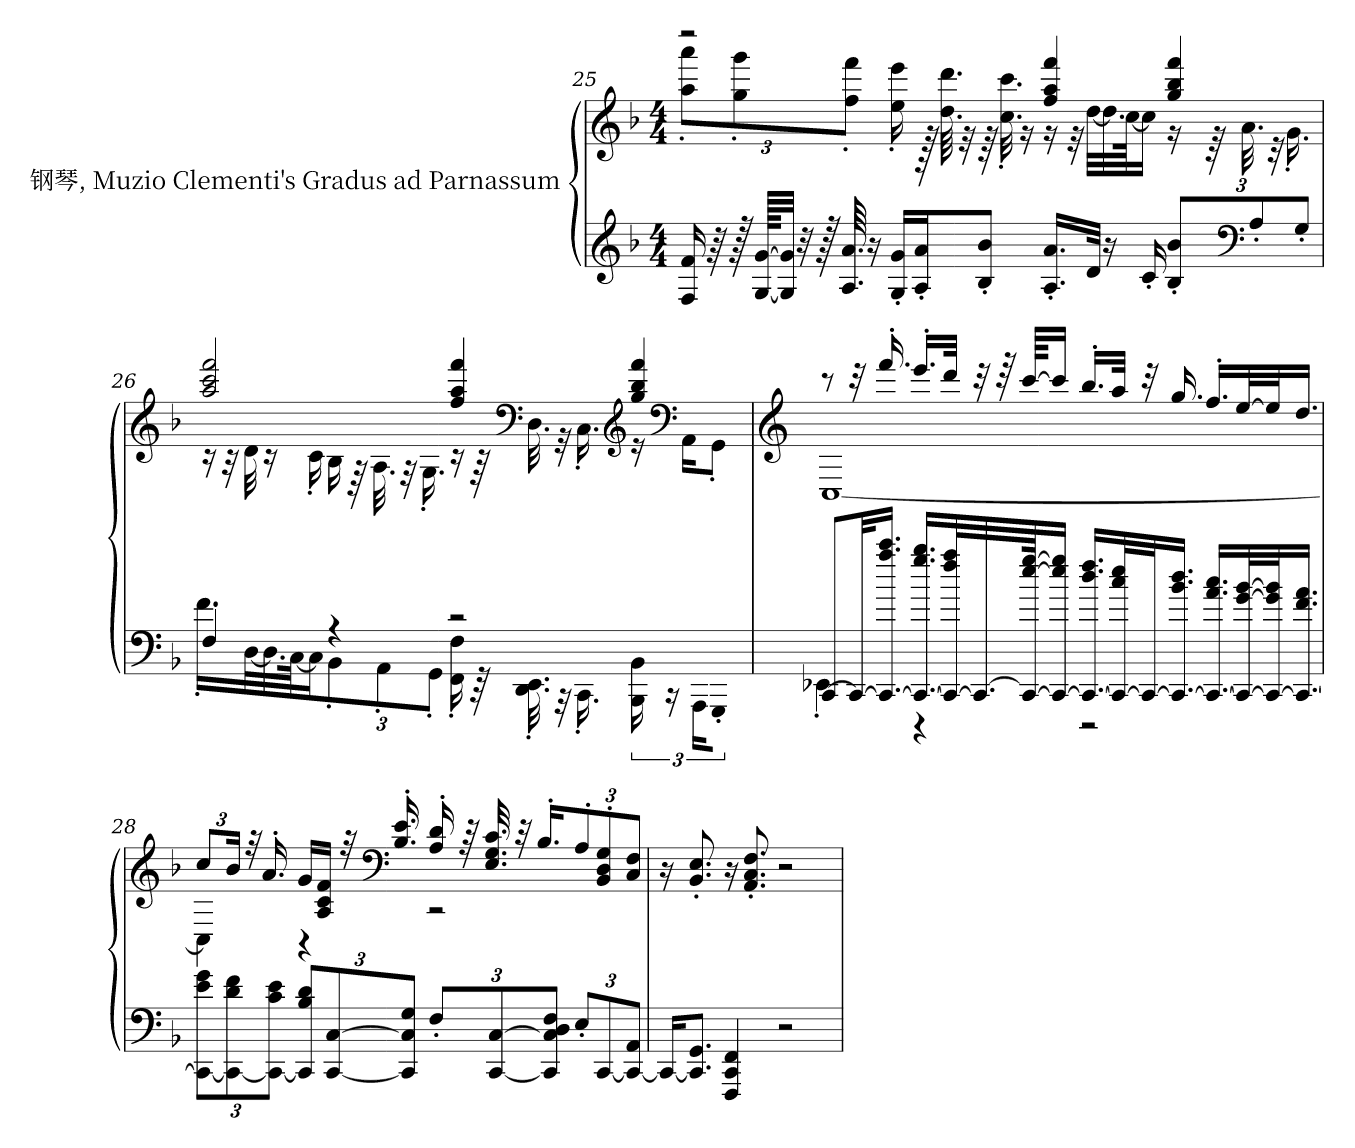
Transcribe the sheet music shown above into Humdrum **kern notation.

**kern	**kern
*part1	*part1
*staff2	*staff1
*I"钢琴, Muzio Clementi's Gradus ad Parnassum	*
!!LO:LB:g=z
*clefG2	*clefG2
*k[b-]	*k[b-]
*M4/4	*M4/4
=25	=25
*	*^
*	*	*Xbrackettup
16F/ 16f/	2r	12aa\' 12aaa\'L
64r	.	.
128r	.	.
.	.	12gg\' 12ggg\'
[128G/ [128g/KKLLL	.	.
32G/] 32g/]JJJ	.	.
32r	.	.
128r	.	.
64.A/ 64.a/	.	.
.	.	12ff\' 12fff\'J
16r	.	.
16G/' 16g/'LL	.	16ee\' 16eee\'
16A/' 16a/'J	.	128r
.	.	64.dd\ 64.ddd\
.	.	32r
8B-/' 8b-/'J	.	64r
.	.	32.cc\' 32.ccc\'
.	.	16r
16.A/' 16.a/'LL	4ff/ 4aa/ 4fff/	16r
.	.	32r
32d/JJk	.	[32dd\LLL
16r	.	32.dd\]
.	.	[64cc\JK
16c'/	.	16cc\JJ]
*Xbrackettup	*	*
12B-/' 12b-/'L	4gg/ 4bb-/ 4fff/	16r
.	.	64r
.	.	32.a\
*clefF4	*	*
12A'/	.	.
.	.	32r
.	.	16.g'\
12G'/J	.	.
!!LO:PB:g=z	!!
=26	=26	=26
*^	*	*
4F'/	16.f'\LL	2aa/ 2ccc/ 2fff/	16r
.	.	.	32r
.	[32D\L	.	32d\
.	32.D\]	.	16r
.	[64C\JK	.	.
.	16C\J]	.	16c'\
4r	12BB-'\	.	16B-\
.	.	.	64r
.	.	.	32.A\
.	12AA'\	.	.
.	.	.	32r
.	.	.	16.G'\
.	12GG'\J	.	.
2r	16FF\' 16F\'	4ff/ 4aa/ 4fff/	16r
.	64r	.	64r
*	*	*clefF4	*
.	32.DD\' 32.EE\'	.	32.D\
.	32r	.	32r
.	16.CC'\	.	16.C'\
*	*	*clefG2	*
*	*brackettup	*	*
.	24BBB-\ 24BB-\	4gg/ 4bb-/ 4fff/	16r
.	24r	.	.
*	*	*clefF4	*
.	.	.	16AA\KL
.	24AAA\KL	.	.
.	8GGG'\J	.	8GG'\J
!!LO:LB:g=z	!!
=27	=27	=27	=27
*	*	*clefG2	*
[8CC/L	4EE-X'\	8r	[1C
32CC/KL_	.	32r	.
16.CC/_ 16.aa/ 16.ccc/JJ	.	16.fff'/	.
16.CC/_ 16.gg/ 16.bb-/LL	4r	16.eee'/LL	.
32CC/_ 32ff/ 32aa/L	.	32ddd/JJk	.
32.CC/_	.	32r	.
.	.	64r	.
64CC/_ [64ee/ [64gg/JK	.	[64ccc/KKLL	.
16CC/_ 16ee/] 16gg/]JJ	.	16ccc/JJ]	.
16.CC/_ 16.dd/ 16.ff/LL	2r	16.bb-'/LL	.
32CC/_ 32cc/ 32ee/L	.	32aa/JJk	.
32CC/J_	.	32r	.
16.CC/_ 16.b-/ 16.dd/JJ	.	16.gg/	.
16.CC/_ 16.a/ 16.cc/LL	.	16.ff'/LL	.
32CC/_ [32g/ [32b-/L	.	[32ee/L	.
32CC/_ 32g/] 32b-/]J	.	32ee/J]	.
16.CC/_ 16.f/ 16.a/JJ	.	16.dd/JJ	.
*v	*v	*	*
!!LO:LB:g=z	!!
=28	=28	=28
*Xbrackettup	*	*
12CC\_ 12e\ 12g\L	12cc/L	4C\]
12CC\_ 12d\ 12f\	24b-/Jk	.
.	32r	.
.	16.a'/	.
12CC\_ 12c\ 12e\J	.	.
12CC/] 12B-/ 12d/L	16g/LL	4r
.	16A/ 16c/ 16f/JJ	.
[12CC/ [12C/	.	.
.	32r	.
*	*clefF4	*
.	16.B-/' 16.e/'	.
12CC/] 12C/] 12G/J	.	.
12F'/L	16A/' 16d/'	2r
.	64r	.
.	32.E/ 32.G/ 32.c/	.
[12CC/ [12C/	.	.
.	32r	.
.	16.B-'/KL	.
12CC/] 12C/] 12D/ 12F/J	.	.
12E'/L	12A'/	.
[12CC/	12BB-/' 12D/' 12G/'	.
12CC/_ 12AA/J	12C/ 12F/J	.
*	*v	*v
=29	=29
16CC/KL_	16r
8.CC/] 8.GG/J	8.BB-/' 8.E/'
4FFF/ 4CC/ 4FF/	16r
.	8.AA/' 8.C/' 8.F/'
2r	2r
=	=
*-	*-
